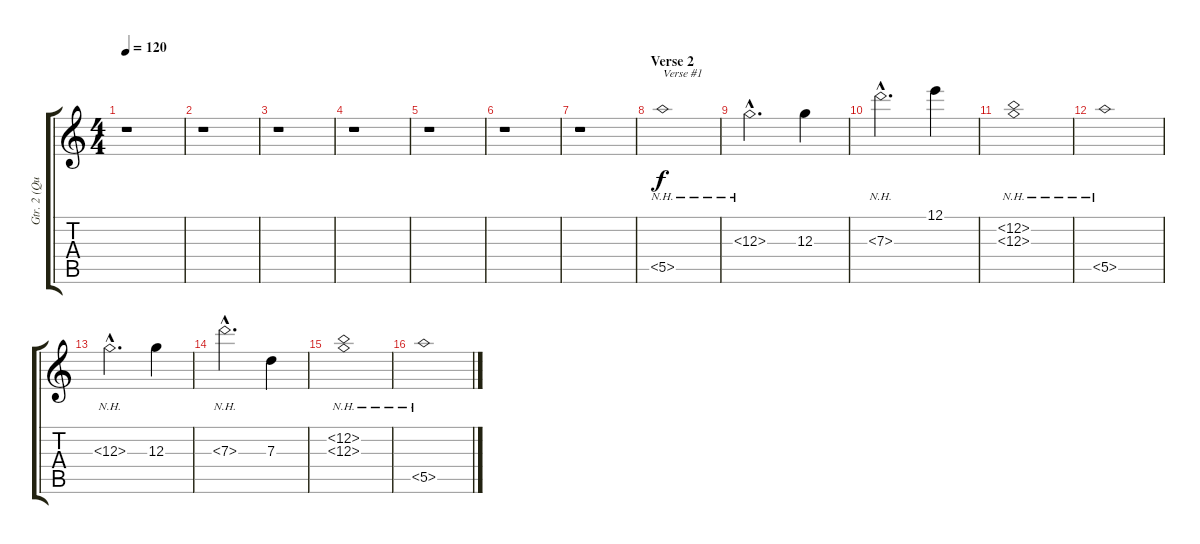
\track ("Gtr. 2 (Quiet)" "Gtr. 2 (Qu") {instrument distortionguitar}
\staff {score tabs}
\tuning (E4 B3 G3 D3 A2 E2) {hide}
\ts (4 4)
\tempo 120
\clef g2
\ks c
r.1{dy f} |
r.1 |
r.1 |
r.1 |
r.1 |
r.1 |
r.1 |
\section ("" "Verse 2")
5.5{nh}.1{txt "Verse #1"} |
12.3{nh hac}.2{d} 12.3.4 |
7.3{nh hac}.2{d} 12.1.4 |
(12.2{nh} 12.3{nh}).1 |
5.5{nh}.1 |
12.3{nh hac}.2{d} 12.3.4 |
7.3{nh hac}.2{d} 7.3.4 |
(12.2{nh} 12.3{nh}).1 |
5.5{nh}.1
